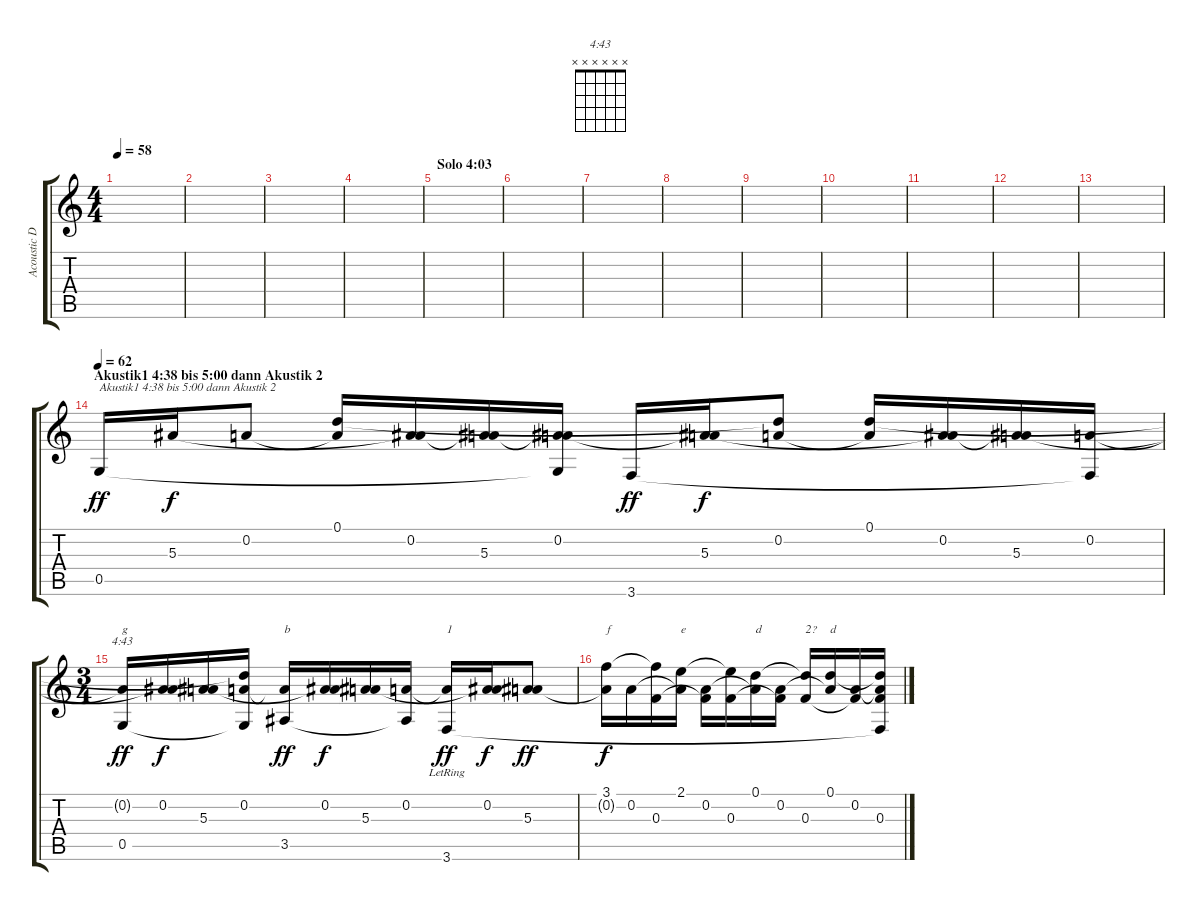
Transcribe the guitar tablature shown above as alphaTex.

\track ("Acoustic Double for better sound" "Acoustic D") {instrument electricguitarjazz}
\staff {score tabs}
\tuning (D4 A3 F3 C3 G2 D2) {hide}
\chord ("4:43" x x x x x x)
\ts (4 4)
\tempo 58
\clef g2
\ks c
|
|
|
|
\section ("" "Solo 4:03")
|
|
|
|
|
|
|
|
|
\section ("" "Akustik1 4:38 bis 5:00 dann Akustik 2")
\tempo 62
0.5.16{txt "Akustik1 4:38 bis 5:00 dann Akustik 2" dy ff balance 16} 5.3.16{dy f} 0.2.8 (0.1 0.2{t}).16 (0.2 5.3{t}).16 (0.2{t} 5.3).16 (0.2 5.3{t} 0.5{t}).16 3.6.16{dy ff} (0.2{t} 5.3).16{dy f} (0.1{t} 0.2).8 (0.1 0.2{t}).16 (0.2 5.3{t}).16 (0.2{t} 5.3).16 (0.2 3.6{t}).16 |
\ts (3 4)
(0.2{t} 0.5).16{ch "4:43" txt "g" dy ff} (0.2 5.3{t}).16{dy f} (0.2{t} 5.3).16 (0.1{t} 0.2 0.5{t}).16 (0.2{t} 3.5).16{txt "b" dy ff} (0.2 5.3{t}).16{dy f} (0.2{t} 5.3).16 (0.2 3.5{t}).16 (0.2{t} 3.6{lr}).16{txt "1" dy ff} (0.2 5.3{t}).16{dy f} (0.2{t} 5.3).8{dy ff} |
(3.1 0.2{t}).16{txt "f" dy f} 0.2.16 (3.1{t} 0.3).16 (2.1 0.2{t}).16{txt "e"} (0.2 0.3{t}).16 (2.1{t} 0.3).16 (0.1 0.2{t}).16{txt "d"} (0.2 0.3{t}).16 (0.1{t} 0.3).16{txt "2?"} (0.1 0.2{t}).16{txt "d"} (0.2 0.3{t}).16 (0.1{t} 0.2{t} 0.3 3.6{t}).16
